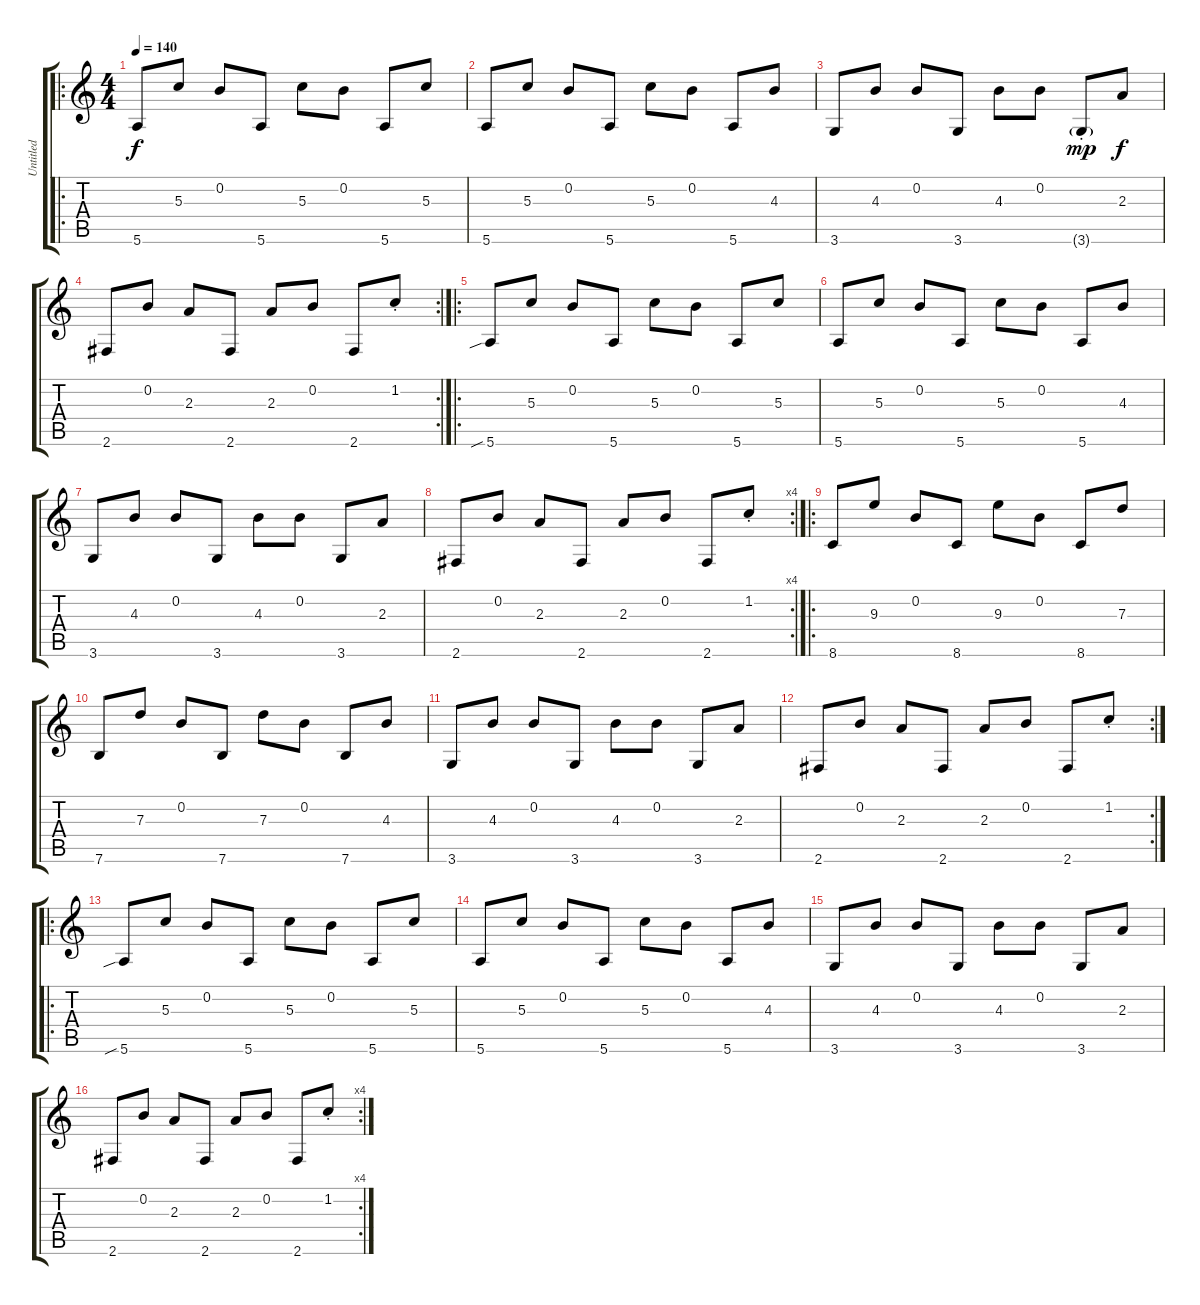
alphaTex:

\track ("Untitled" "Untitled") {instrument acousticguitarnylon}
\staff {score tabs}
\tuning (E4 B3 G3 D3 A2 E2) {hide}
\ro
\ts (4 4)
\tempo 140
\clef g2
\ks c
5.6.8{dy f instrument acousticguitarnylon} 5.3.8 0.2.8 5.6.8 5.3.8 0.2.8 5.6.8 5.3.8 |
5.6.8 5.3.8 0.2.8 5.6.8 5.3.8 0.2.8 5.6.8 4.3.8 |
3.6.8 4.3.8 0.2.8 3.6.8 4.3.8 0.2.8 3.6{g st}.8{dy mp} 2.3.8{dy f} |
\rc 2
2.6.8 0.2.8 2.3.8 2.6.8 2.3.8 0.2.8 2.6.8 1.2{st}.8 |
\ro
5.6{sib}.8 5.3.8 0.2.8 5.6.8 5.3.8 0.2.8 5.6.8 5.3.8 |
5.6.8 5.3.8 0.2.8 5.6.8 5.3.8 0.2.8 5.6.8 4.3.8 |
3.6.8 4.3.8 0.2.8 3.6.8 4.3.8 0.2.8 3.6.8 2.3.8 |
\rc 4
2.6.8 0.2.8 2.3.8 2.6.8 2.3.8 0.2.8 2.6.8 1.2{st}.8 |
\ro
8.6.8 9.3.8 0.2.8 8.6.8 9.3.8 0.2.8 8.6.8 7.3.8 |
7.6.8 7.3.8 0.2.8 7.6.8 7.3.8 0.2.8 7.6.8 4.3.8 |
3.6.8 4.3.8 0.2.8 3.6.8 4.3.8 0.2.8 3.6.8 2.3.8 |
\rc 2
2.6.8 0.2.8 2.3.8 2.6.8 2.3.8 0.2.8 2.6.8 1.2{st}.8 |
\ro
5.6{sib}.8 5.3.8 0.2.8 5.6.8 5.3.8 0.2.8 5.6.8 5.3.8 |
5.6.8 5.3.8 0.2.8 5.6.8 5.3.8 0.2.8 5.6.8 4.3.8 |
3.6.8 4.3.8 0.2.8 3.6.8 4.3.8 0.2.8 3.6.8 2.3.8 |
\rc 4
2.6.8 0.2.8 2.3.8 2.6.8 2.3.8 0.2.8 2.6.8 1.2{st}.8
